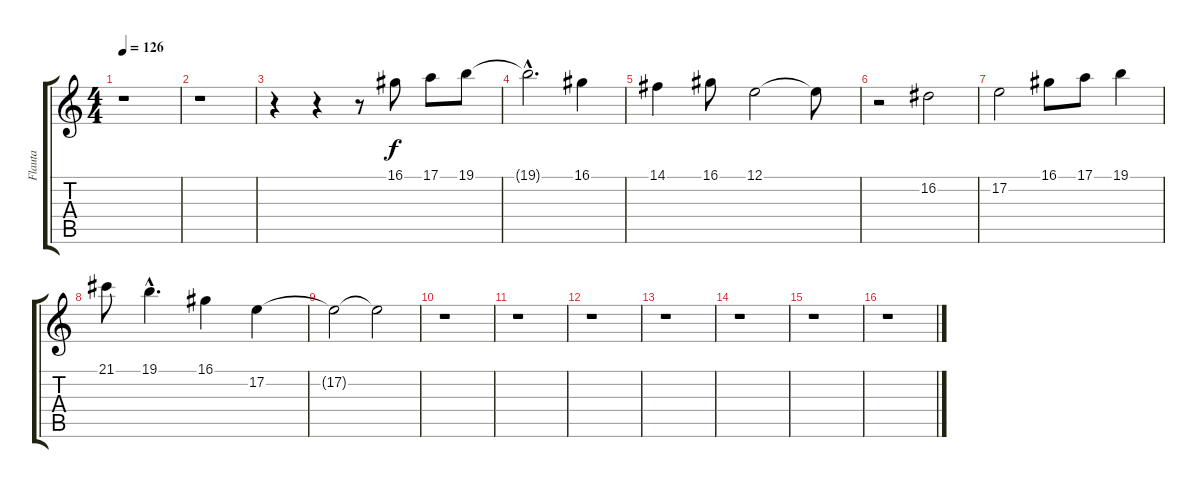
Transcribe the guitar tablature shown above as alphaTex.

\track ("Flauta" "Flauta") {instrument ocarina}
\staff {score tabs}
\tuning (E4 B3 G3 D3 A2 E2) {hide}
\ts (4 4)
\tempo 126
\clef g2
\ks c
r.1{dy f} |
r.1 |
r.4 r.4 r.8 16.1.8 17.1.8 19.1.8 |
19.1{hac t}.2{d} 16.1.4 |
14.1.4 16.1.8 12.1.2 12.1{t}.8 |
r.2 16.2.2 |
17.2.2 16.1.8 17.1.8 19.1.4 |
21.1.8 19.1{hac}.4{d} 16.1.4 17.2.4 |
17.2{t}.2 17.2{t}.2 |
r.1 |
r.1 |
r.1 |
r.1 |
r.1 |
r.1 |
r.1
